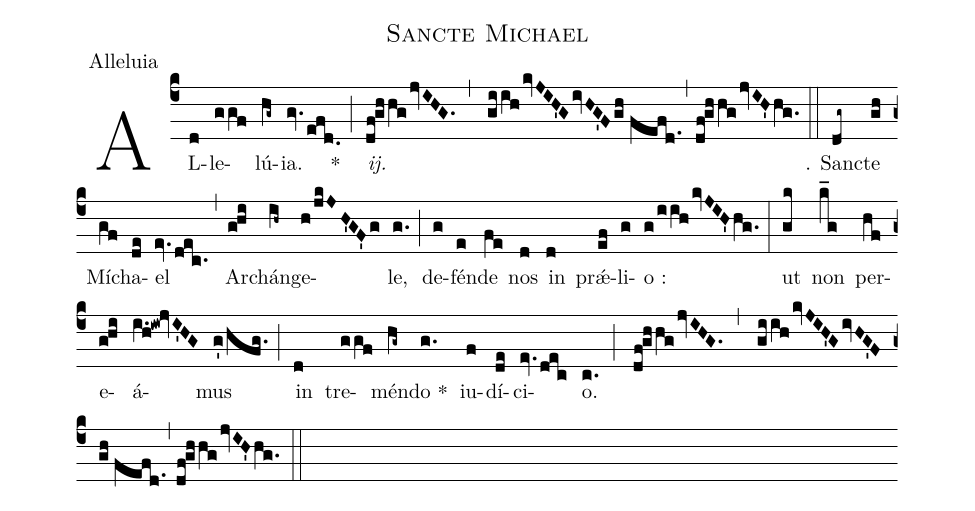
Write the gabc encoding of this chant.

name:Sancte Michael;
office-part:Alleluia;
%%
(c4) AL(d)le(ggf)lú(hg~)ia.(gv.efd.) *(;) <i>ij.</i>(df!ghhgjvIHG.,giihkvJIH'GivHG'Fgh!//fefd.,df!ghhgjvIH'hg.) (::)

℣. San(dg~)cte(gh) Mí(gf)cha(de)el(ev.dec.) (,) Arch(g!hi)án(ih~)ge(h!/jkJH'GF'g)le,(g.) (;) de(g)fén(e)de(fe) nos(d) in(d) pr{<sp>'ae</sp>}(ef)li(g)o :(g!/iihkvJIH'hg.) (:)
ut(gk) non(k_g) per(hf)e(g!hi)á(i.h!iw!jvI'HG)mus(g'!/hfg.) (;) in(d) tre-(ggf)mén(hg~)do *(g.) iu(f)dí(de)ci(ev.dec)o.(c.;df!ghhgjvIHG.,giihkvJIH'GivHG'Fgh!//fefd.,df!ghhgjvIH'hg.) (::)
